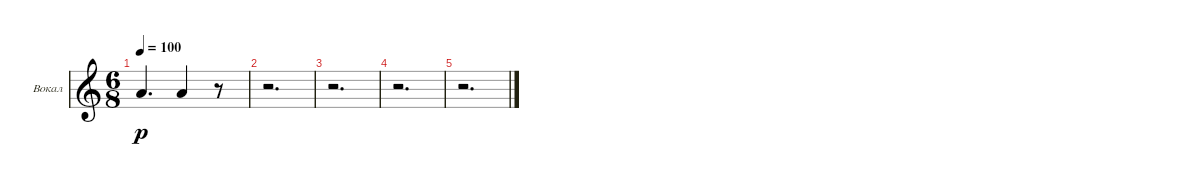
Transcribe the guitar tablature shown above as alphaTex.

\defaultSystemsLayout 4
\bracketExtendMode groupsimilarinstruments
\firstSystemTrackNameOrientation horizontal
\otherSystemsTrackNameOrientation horizontal
\track ("Вокал" "Вокал") {instrument violin}
\staff {score}
\tuning (E5 A4 D4 G3)
\ts (6 8)
\tempo 100
\clef g2
\ks c
0.2.4{d dy p} 0.2.4 r.8 |
r.2{d} |
r.2{d} |
r.2{d} |
r.2{d}
